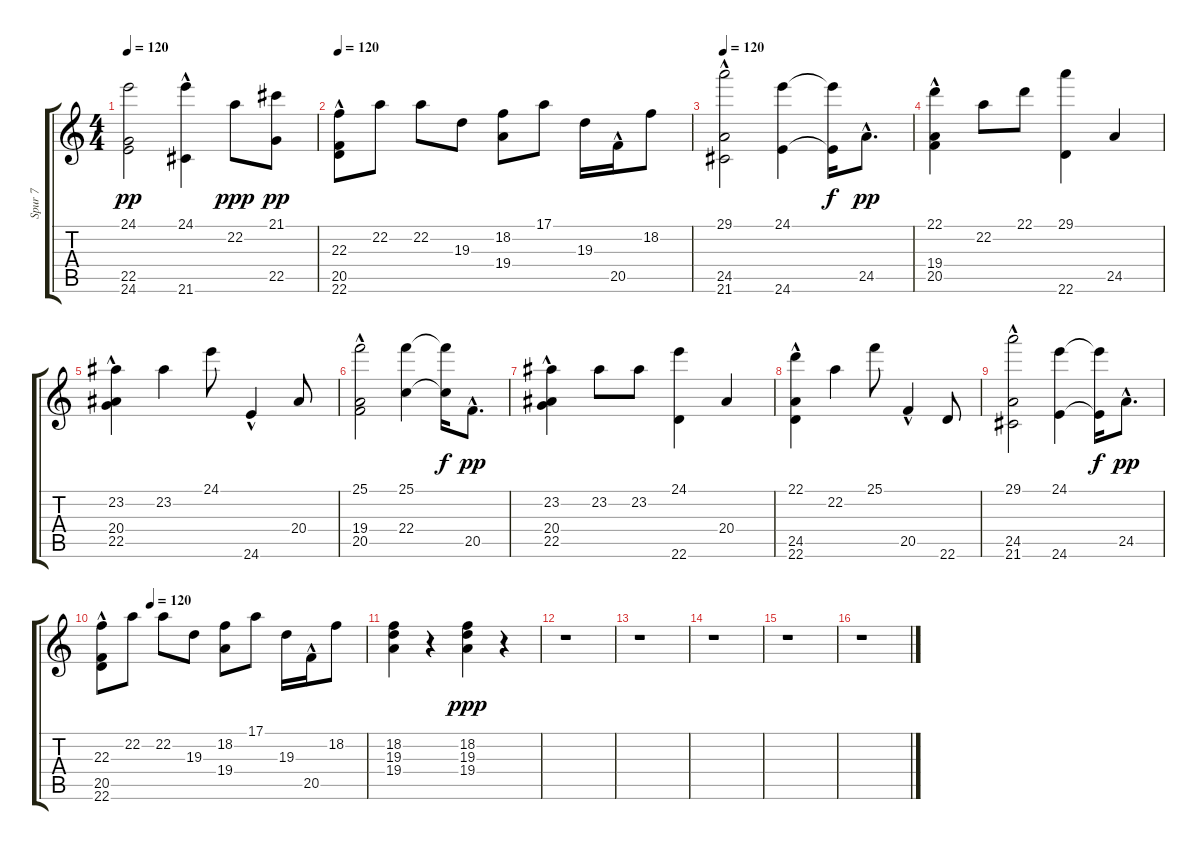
\track ("Spur 7" "Spur 7") {instrument stringensemble1}
\staff {score tabs}
\tuning (E4 B3 G3 D3 A2 E2) {hide}
\ts (4 4)
\tempo 120
\clef g2
\ks c
(24.1 22.5 24.6).2{dy pp} (24.1 21.6{hac}).4 22.2.8{dy ppp} (21.1 22.5).8{dy pp} |
\tempo 120
(22.3 20.5 22.6{hac}).8 22.2.8 22.2.8 19.3.8 (18.2 19.4).8 17.1.8 19.3.16 20.5{hac}.16 18.2.8 |
\tempo 120
(29.1 24.5 21.6{hac}).2 (24.1 24.6).4 (24.1{t} 24.6{t}).16{dy f} 24.5{hac}.8{d dy pp} |
(22.1 19.4 20.5{hac}).4 22.2.8 22.1.8 (29.1 22.6).4 24.5.4 |
(23.2 20.4 22.5{hac}).4 23.2.4 24.1.8 24.6{hac}.4 20.4.8 |
(25.1 19.4{hac} 20.5).2 (25.1 22.4).4 (25.1{t} 22.4{t}).16{dy f} 20.5{hac}.8{d dy pp} |
(23.2 20.4 22.5{hac}).4 23.2.8 23.2.8 (24.1 22.6).4 20.4.4 |
(22.1 24.5{hac} 22.6).4 22.2.4 25.1.8 20.5{hac}.4 22.6.8 |
(29.1 24.5 21.6{hac}).2 (24.1 24.6).4 (24.1{t} 24.6{t}).16{dy f} 24.5{hac}.8{d dy pp} |
\tempo (120 0.1875)
(22.3 20.5 22.6{hac}).8 22.2.8 22.2.8 19.3.8 (18.2 19.4).8 17.1.8 19.3.16 20.5{hac}.16 18.2.8 |
(18.2 19.3 19.4).4 r.4 (18.2 19.3 19.4).4{dy ppp} r.4 |
r.1 |
r.1 |
r.1 |
r.1 |
r.1
